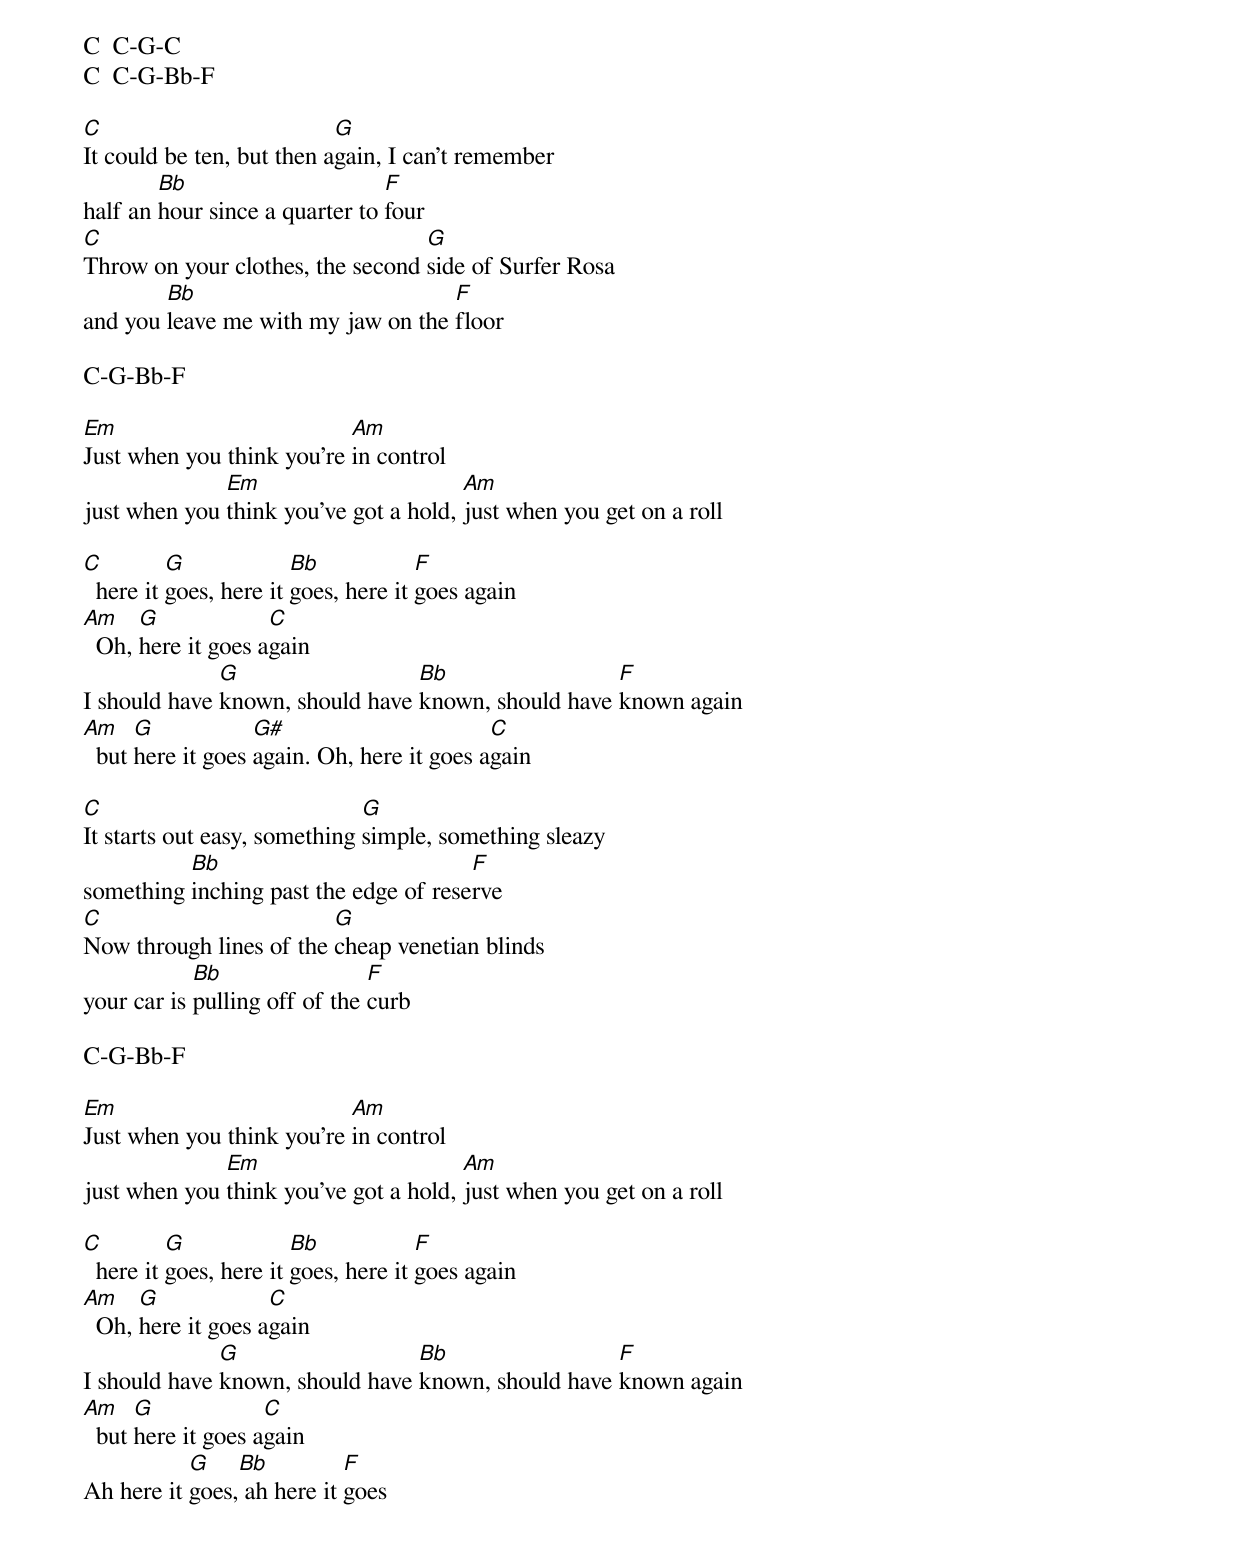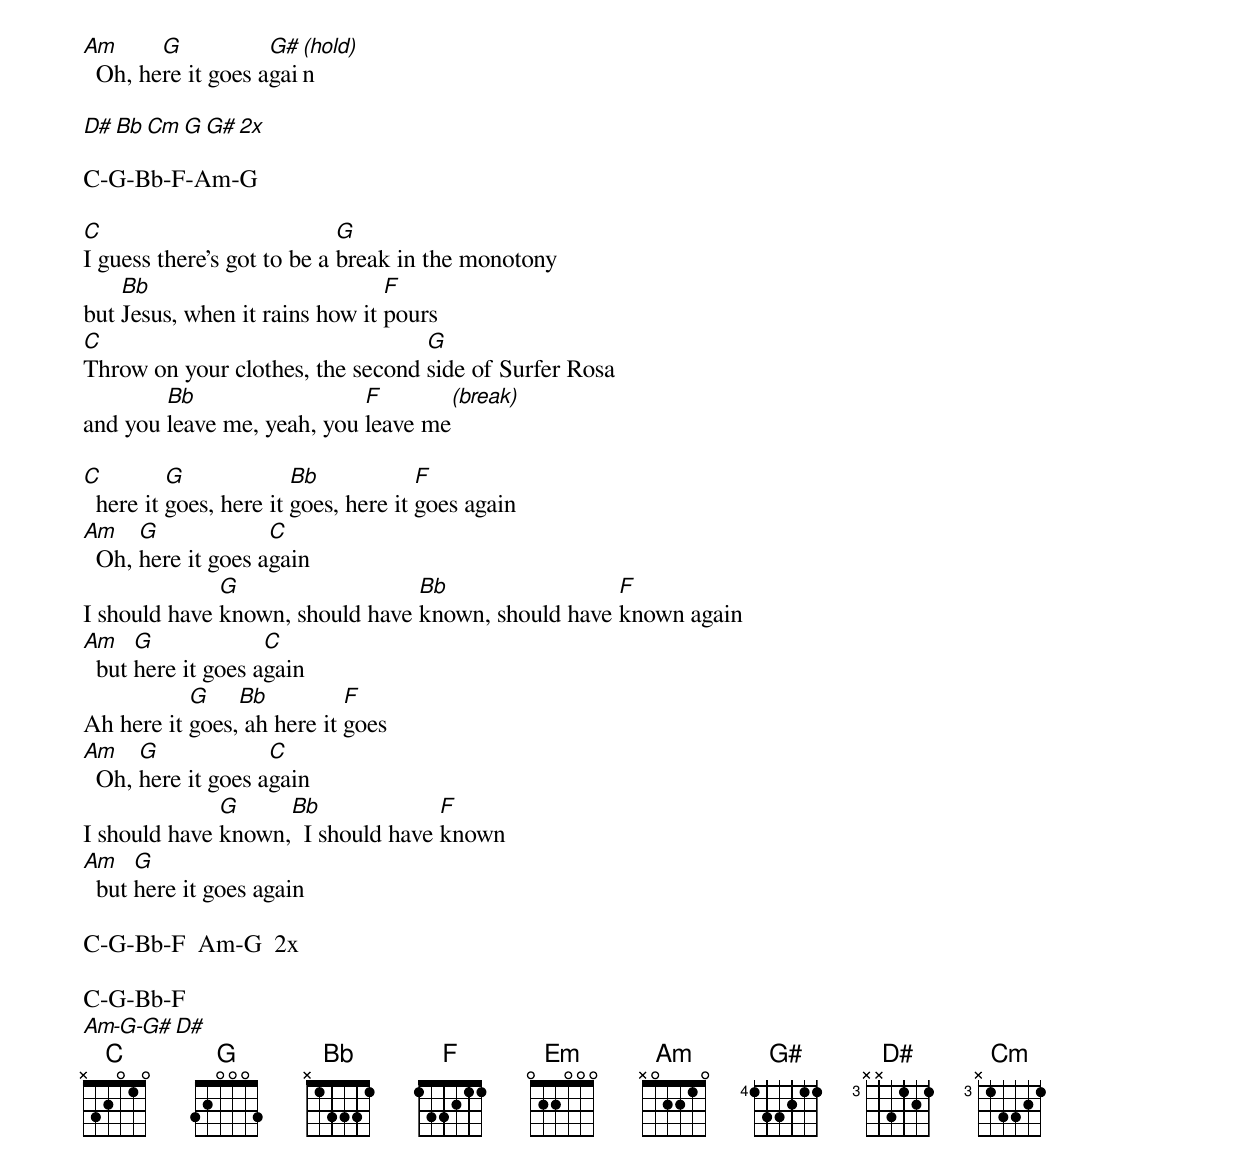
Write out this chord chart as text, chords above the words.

C  C-G-C
C  C-G-Bb-F

C                          G
It could be ten, but then again, I can't remember
        Bb                      F
half an hour since a quarter to four
C                                 G
Throw on your clothes, the second side of Surfer Rosa
        Bb                          F
and you leave me with my jaw on the floor

C-G-Bb-F

Em                         Am
Just when you think you're in control
              Em                       Am
just when you think you've got a hold, just when you get on a roll

C         G             Bb            F
  here it goes, here it goes, here it goes again
Am    G             C
  Oh, here it goes again
              G                  Bb                 F
I should have known, should have known, should have known again
Am    G            G#                       C
  but here it goes again. Oh, here it goes again

C                             G
It starts out easy, something simple, something sleazy
          Bb                           F
something inching past the edge of reserve
C                        G
Now through lines of the cheap venetian blinds
            Bb                 F
your car is pulling off of the curb

C-G-Bb-F

Em                         Am
Just when you think you're in control
              Em                       Am
just when you think you've got a hold, just when you get on a roll

C         G             Bb            F
  here it goes, here it goes, here it goes again
Am    G             C
  Oh, here it goes again
              G                  Bb                 F
I should have known, should have known, should have known again
Am    G             C
  but here it goes again
           G    Bb          F
Ah here it goes, ah here it goes
Am      G           G# (hold)
  Oh, here it goes again

D#  Bb  Cm  G  G#  2x

C-G-Bb-F-Am-G

C                           G
I guess there's got to be a break in the monotony
    Bb                          F
but Jesus, when it rains how it pours
C                                 G
Throw on your clothes, the second side of Surfer Rosa
        Bb                  F        (break)
and you leave me, yeah, you leave me

C         G             Bb            F
  here it goes, here it goes, here it goes again
Am    G             C
  Oh, here it goes again
              G                  Bb                 F
I should have known, should have known, should have known again
Am    G             C
  but here it goes again
           G    Bb          F
Ah here it goes, ah here it goes
Am    G             C
  Oh, here it goes again
              G     Bb              F
I should have known,  I should have known
Am    G
  but here it goes again

C-G-Bb-F  Am-G  2x

C-G-Bb-F
Am-G-G# D#
